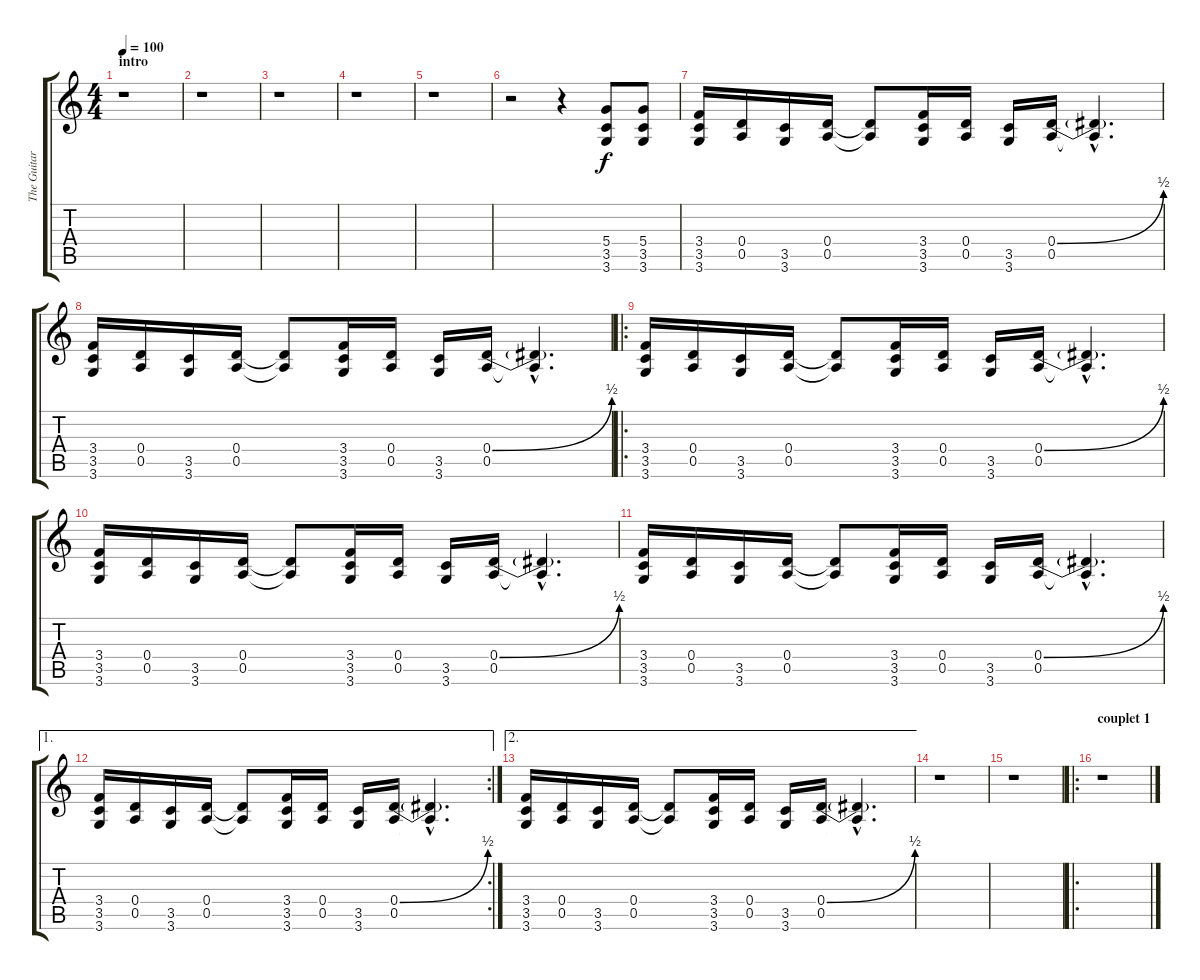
\track ("The Guitare" "The Guitar") {instrument distortionguitar}
\staff {score tabs}
\tuning (E4 B3 G3 D3 A2 E2) {hide}
\ts (4 4)
\section ("" "intro")
\tempo 100
\clef g2
\ks c
r.1{dy f instrument distortionguitar} |
r.1 |
r.1 |
r.1 |
r.1 |
r.2{volume 15} r.4 (5.4 3.5 3.6).8 (5.4 3.5 3.6).8 |
(3.4 3.5 3.6).16 (0.4 0.5).16 (3.5 3.6).16 (0.4 0.5).16 (0.4{t} 0.5{t}).8 (3.4 3.5 3.6).16 (0.4 0.5).16 (3.5 3.6).16 (0.4{be (bend 0 0 60 2)} 0.5).16 (0.4{hac t} 0.5{hac t}).4{d} |
(3.4 3.5 3.6).16 (0.4 0.5).16 (3.5 3.6).16 (0.4 0.5).16 (0.4{t} 0.5{t}).8 (3.4 3.5 3.6).16 (0.4 0.5).16 (3.5 3.6).16 (0.4{be (bend 0 0 60 2)} 0.5).16 (0.4{hac t} 0.5{hac t}).4{d} |
\ro
(3.4 3.5 3.6).16 (0.4 0.5).16 (3.5 3.6).16 (0.4 0.5).16 (0.4{t} 0.5{t}).8 (3.4 3.5 3.6).16 (0.4 0.5).16 (3.5 3.6).16 (0.4{be (bend 0 0 60 2)} 0.5).16 (0.4{hac t} 0.5{hac t}).4{d} |
(3.4 3.5 3.6).16 (0.4 0.5).16 (3.5 3.6).16 (0.4 0.5).16 (0.4{t} 0.5{t}).8 (3.4 3.5 3.6).16 (0.4 0.5).16 (3.5 3.6).16 (0.4{be (bend 0 0 60 2)} 0.5).16 (0.4{hac t} 0.5{hac t}).4{d} |
(3.4 3.5 3.6).16 (0.4 0.5).16 (3.5 3.6).16 (0.4 0.5).16 (0.4{t} 0.5{t}).8 (3.4 3.5 3.6).16 (0.4 0.5).16 (3.5 3.6).16 (0.4{be (bend 0 0 60 2)} 0.5).16 (0.4{hac t} 0.5{hac t}).4{d} |
\ae 1
\rc 2
(3.4 3.5 3.6).16 (0.4 0.5).16 (3.5 3.6).16 (0.4 0.5).16 (0.4{t} 0.5{t}).8 (3.4 3.5 3.6).16 (0.4 0.5).16 (3.5 3.6).16 (0.4{be (bend 0 0 60 2)} 0.5).16 (0.4{hac t} 0.5{hac t}).4{d} |
\ae 2
(3.4 3.5 3.6).16 (0.4 0.5).16 (3.5 3.6).16 (0.4 0.5).16 (0.4{t} 0.5{t}).8 (3.4 3.5 3.6).16 (0.4 0.5).16 (3.5 3.6).16 (0.4{be (bend 0 0 60 2)} 0.5).16 (0.4{hac t} 0.5{hac t}).4{d} |
r.1 |
r.1 |
\ro
\section ("" "couplet 1")
r.1
